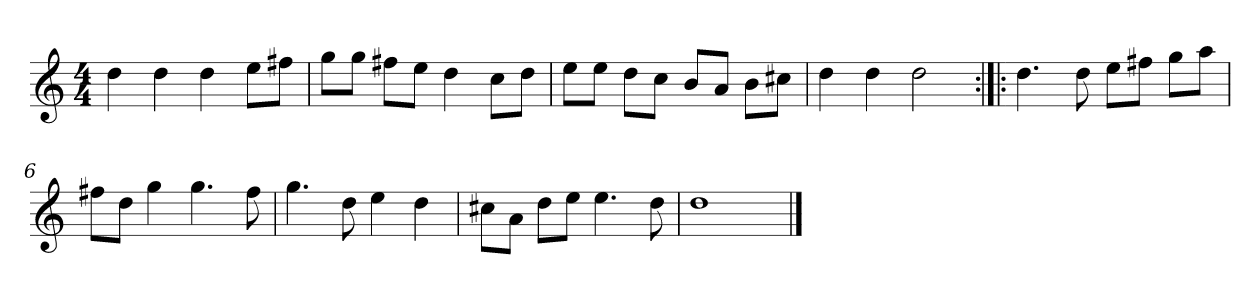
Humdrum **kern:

**kern
*part1
*staff1
*clefG2
*k[]
*D:dor
*M4/4
*MM120
=1
4dd
4dd
4dd
8ee\L
8ff#X\J
=2
8gg\L
8gg\J
8ff#X\L
8ee\J
4dd
8cc\L
8dd\J
=3
8ee\L
8ee\J
8dd\L
8cc\J
8b/L
8a/J
8b\L
8cc#X\J
=4
4dd
4dd
2dd
=5:|!|:
4.dd
8dd
8ee\L
8ff#X\J
8gg\L
8aa\J
=6
8ff#X\L
8dd\J
4gg
4.gg
8ff#
=7
4.gg
8dd
4ee
4dd
=8
8cc#X\L
8a\J
8dd\L
8ee\J
4.ee
8dd
=9
1dd
==
*-
